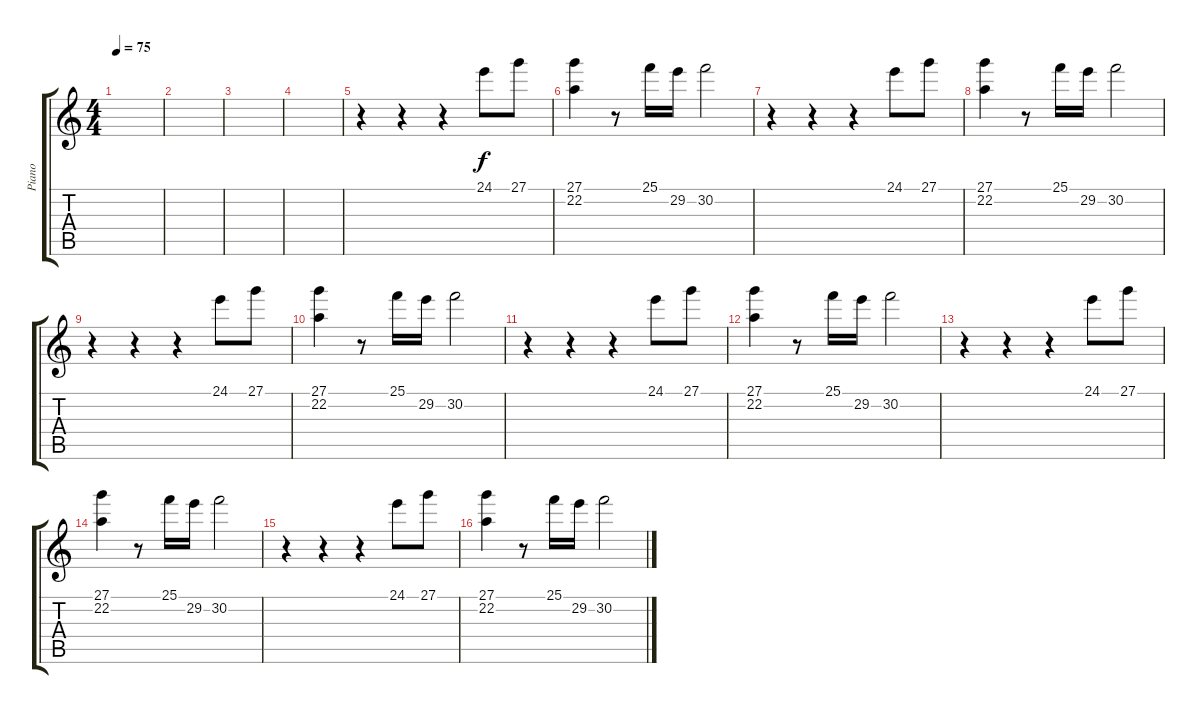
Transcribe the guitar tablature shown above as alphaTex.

\track ("Piano" "Piano") {instrument acousticgrandpiano}
\staff {score tabs}
\tuning (E4 B3 G3 D3 A2 E2) {hide}
\ts (4 4)
\tempo 75
\clef g2
\ks c
|
|
|
|
r.4 r.4 r.4 24.1.8 27.1.8 |
(27.1 22.2).4 r.8 25.1.16 29.2.16 30.2.2 |
r.4 r.4 r.4 24.1.8 27.1.8 |
(27.1 22.2).4 r.8 25.1.16 29.2.16 30.2.2 |
r.4 r.4 r.4 24.1.8 27.1.8 |
(27.1 22.2).4 r.8 25.1.16 29.2.16 30.2.2 |
r.4 r.4 r.4 24.1.8 27.1.8 |
(27.1 22.2).4 r.8 25.1.16 29.2.16 30.2.2 |
r.4 r.4 r.4 24.1.8 27.1.8 |
(27.1 22.2).4 r.8 25.1.16 29.2.16 30.2.2 |
r.4 r.4 r.4 24.1.8 27.1.8 |
(27.1 22.2).4 r.8 25.1.16 29.2.16 30.2.2
